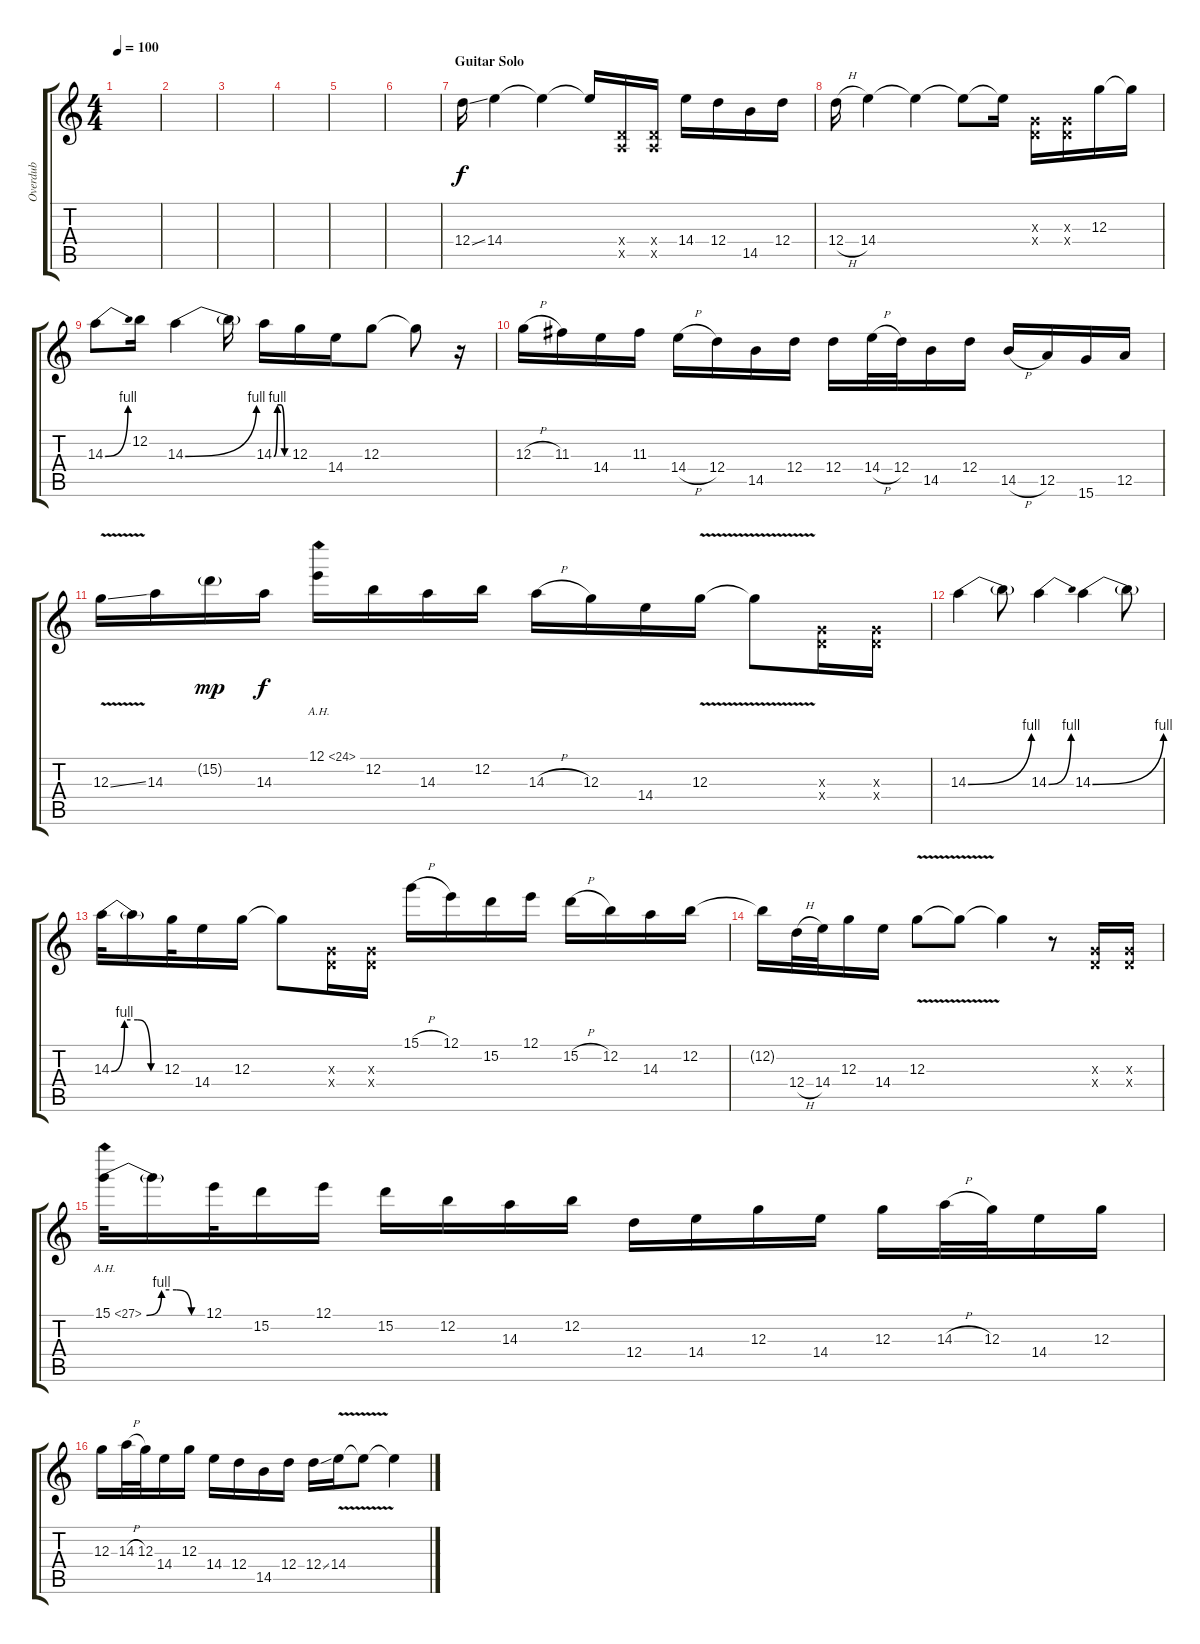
\track ("Overdub" "Overdub") {instrument fretlessbass}
\staff {score tabs}
\tuning (E4 B3 G3 D3 A2 E2) {hide}
\ts (4 4)
\tempo 100
\clef g2
\ks c
|
|
|
|
|
|
\section ("" "Guitar Solo")
12.4{ss}.16 14.4.4 14.4{t}.4 14.4{t}.16 (0.4{x} 0.5{x}).16 (0.4{x} 0.5{x}).16 14.4.16 12.4.16 14.5.16 12.4.16 |
12.4{h}.16 14.4.4 14.4{t}.4 14.4{t}.8 14.4{t}.16 (0.3{x} 0.4{x}).16 (0.3{x} 0.4{x}).16 12.3.16 12.3{t}.16 |
14.3{be (bend 0 0 60 4)}.8 12.2.16 14.3{be (bend 0 0 60 4)}.4 14.3{t}.16 14.3{be (custom 0 0 15 4 30 4 45 0 60 0)}.16 12.3.16 14.4.16 12.3.8 12.3{t}.8 r.16 |
12.3{h}.16 11.3.16 14.4.16 11.3.16 14.4{h}.16 12.4.16 14.5.16 12.4.16 12.4.16 14.4{h}.32 12.4.32 14.5.16 12.4.16 14.5{h}.16 12.5.16 15.6.16 12.5.16 |
12.3{v ss}.16 14.3.16 15.2{g}.16{dy mp} 14.3.16{dy f} 12.1{ah 12}.16 12.2.16 14.3.16 12.2.16 14.3{h}.16 12.3.16 14.4.16 12.3{v}.16 12.3{t}.8 (0.3{x} 0.4{x}).16 (0.3{x} 0.4{x}).16 |
14.3{be (bend 0 0 60 4)}.4 14.3{t}.8 14.3{be (bend 0 0 60 4)}.4 14.3{be (bend 0 0 60 4)}.4 14.3{t}.8 |
14.3{be (custom 0 0 15 4 30 4 45 0 60 0)}.32 14.3{t}.16 12.3.32 14.4.16 12.3.16 12.3{t}.8 (0.3{x} 0.4{x}).16 (0.3{x} 0.4{x}).16 15.1{h}.16 12.1.16 15.2.16 12.1.16 15.2{h}.16 12.2.16 14.3.16 12.2.16 |
12.2{t}.16 12.4{h}.32 14.4.32 12.3.16 14.4.16 12.3{v}.8 12.3{t}.8 12.3{t}.4 r.8 (0.3{x} 0.4{x}).16 (0.3{x} 0.4{x}).16 |
15.1{be (custom 0 0 15 4 30 4 45 0 60 0) ah 12}.32 15.1{t}.16 12.1.32 15.2.16 12.1.16 15.2.16 12.2.16 14.3.16 12.2.16 12.4.16 14.4.16 12.3.16 14.4.16 12.3.16 14.3{h}.32 12.3.32 14.4.16 12.3.16 |
12.3.16 14.3{h}.32 12.3.32 14.4.16 12.3.16 14.4.16 12.4.16 14.5.16 12.4.16 12.4{ss}.16 14.4{v}.16 14.4{t}.8 14.4{t}.4
